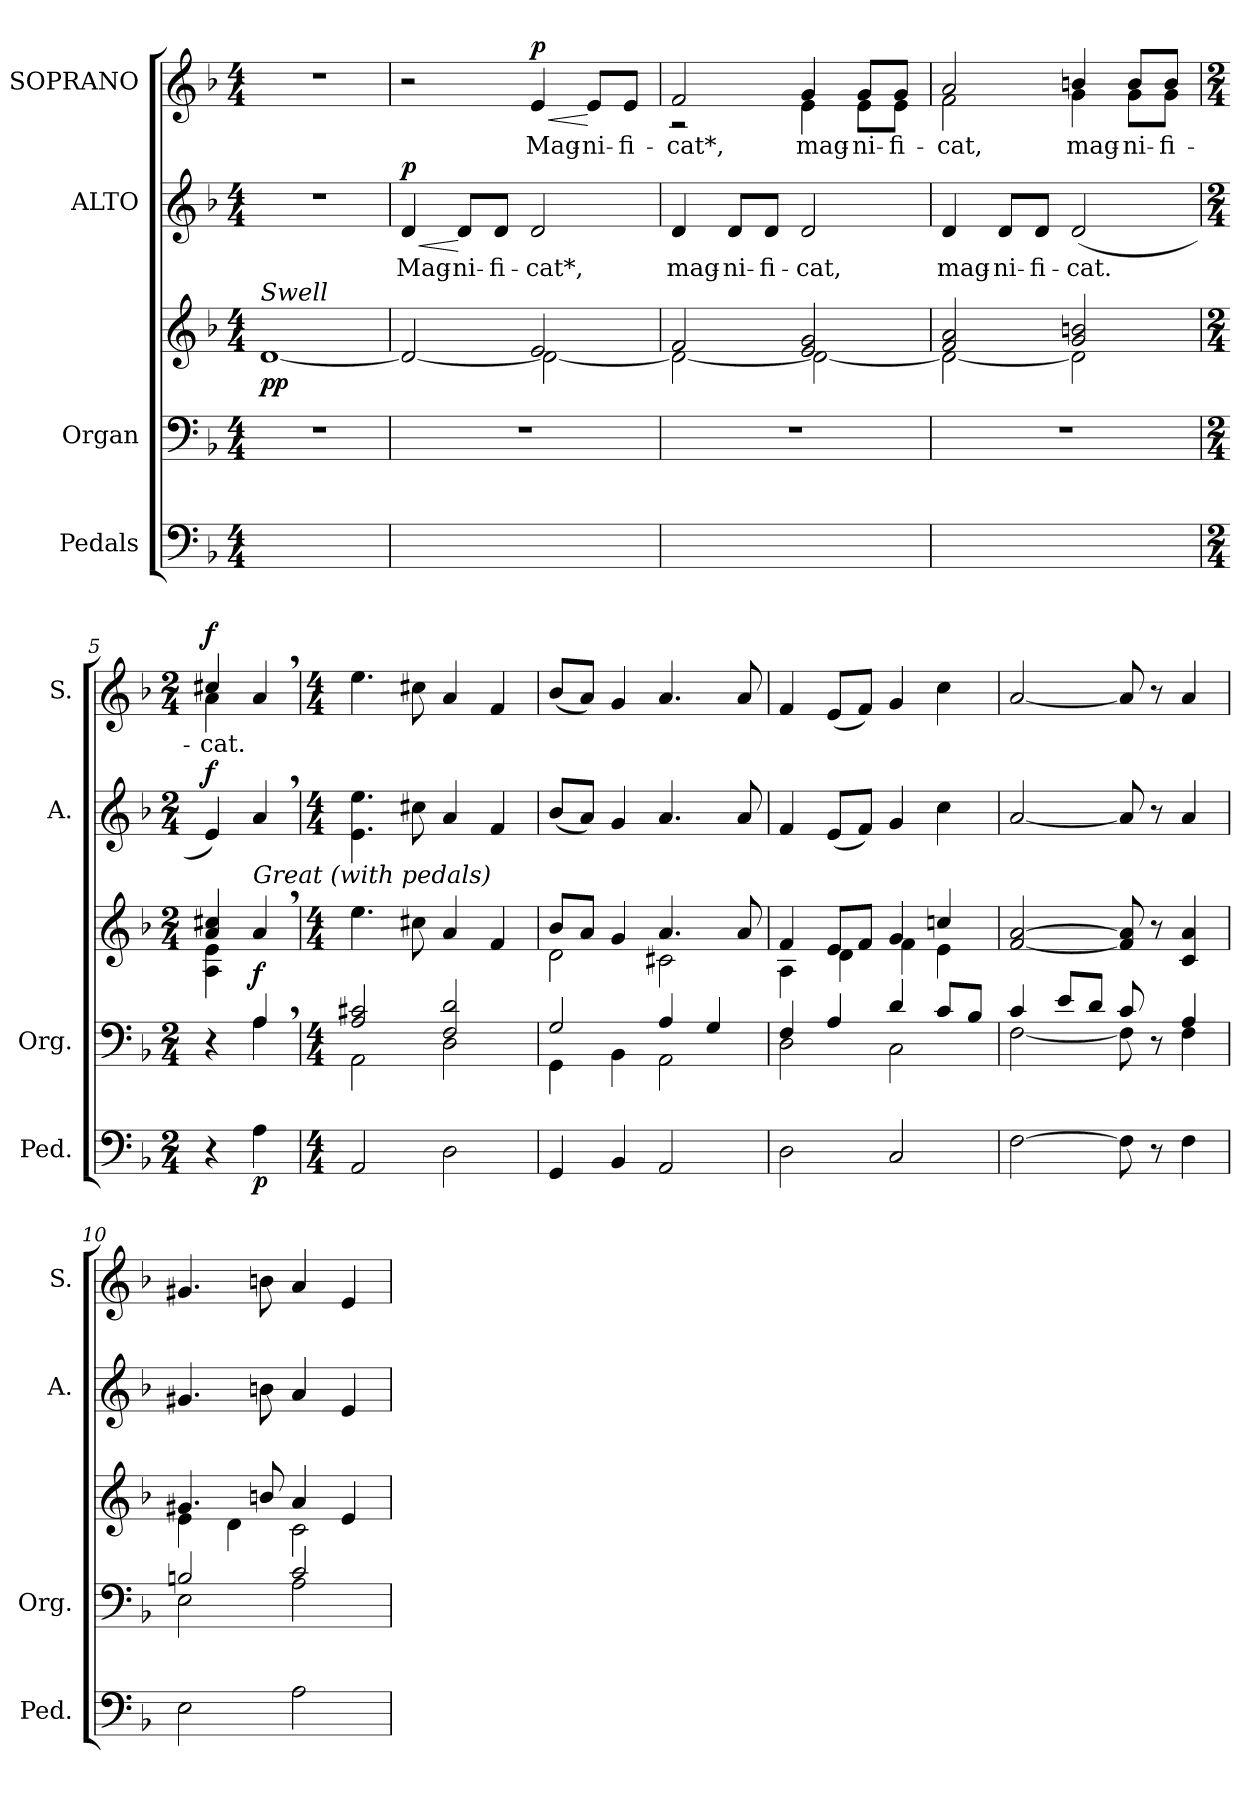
**kern	**dynam	**kern	**kern	**dynam	**kern	**text	**dynam	**kern	**text	**dynam
*part4	*part4	*part3	*part3	*part3	*part2	*part2	*part2	*part1	*part1	*part1
*staff5	*staff5	*staff4	*staff3	*staff3/4	*staff2	*staff2	*staff2	*staff1	*staff1	*staff1
*I"Pedals	*	*I"Organ	*	*	*I"ALTO	*	*	*I"SOPRANO	*	*
*I'Ped.	*	*I'Org.	*	*	*I'A.	*	*	*I'S.	*	*
!!LO:PB:g=z
*clefF4	*	*clefF4	*clefG2	*	*clefG2	*	*	*clefG2	*	*
*k[b-]	*	*k[b-]	*k[b-]	*	*k[b-]	*	*	*k[b-]	*	*
*d:	*	*d:	*d:	*	*d:	*	*	*d:	*	*
*M4/4	*	*M4/4	*M4/4	*	*M4/4	*	*	*M4/4	*	*
*MM95	*	*MM95	*MM95	*	*MM95	*	*	*MM95	*	*
=1	=1	=1	=1	=1	=1	=1	=1	=1	=1	=1
!	!	!	!LO:TX:a:i:t=Swell	!	!	!	!	!	!	!
1ryy	.	1r	[1di	pp	1r	.	.	1r	.	.
=2	=2	=2	=2	=2	=2	=2	=2	=2	=2	=2
*	*	*	*^	*	*	*	*	*	*	*
!	!	!	!	!	!	!	!LO:LY:b:color=#000000	!LO:HP:b	!	!	!
1ryy	.	1r	2di/_	2ryy	.	4di/	Mag-	< p	2r	.	.
!	!	!	!	!	!	!	!LO:LY:b:color=#000000	!	!	!	!
.	.	.	.	.	.	8di/L	-ni-	[	.	.	.
!	!	!	!	!	!	!	!LO:LY:b:color=#000000	!	!	!	!
.	.	.	.	.	.	8di/J	-fi-	.	.	.	.
!	!	!	!	!	!	!	!LO:LY:b:color=#000000	!	!	!	!
!	!	!	!	!	!	!	!	!	!	!LO:LY:b:color=#000000	!LO:HP:b
.	.	.	2ei/	2di\_	.	2di/	-cat*,	.	4ei/	Mag-	< p
!	!	!	!	!	!	!	!	!	!	!LO:LY:b:color=#000000	!
.	.	.	.	.	.	.	.	.	8ei/L	-ni-	[
!	!	!	!	!	!	!	!	!	!	!LO:LY:b:color=#000000	!
.	.	.	.	.	.	.	.	.	8ei/J	-fi-	.
=3	=3	=3	=3	=3	=3	=3	=3	=3	=3	=3	=3
!	!	!	!	!	!	!	!LO:LY:b:color=#000000	!	!	!	!
!	!	!	!	!	!	!	!	!	!	!LO:LY:b:color=#000000	!
*	*	*	*	*	*	*	*	*	*^	*	*
1ryy	.	1r	2fi/	2di\_	.	4di/	mag-	.	2fi/	2r	-cat*,	.
!	!	!	!	!	!	!	!LO:LY:b:color=#000000	!	!	!	!	!
.	.	.	.	.	.	8di/L	-ni-	.	.	.	.	.
!	!	!	!	!	!	!	!LO:LY:b:color=#000000	!	!	!	!	!
.	.	.	.	.	.	8di/J	-fi-	.	.	.	.	.
!	!	!	!	!	!	!	!LO:LY:b:color=#000000	!	!	!	!	!
!	!	!	!	!	!	!	!	!	!	!	!LO:LY:b:color=#000000	!
.	.	.	2ei/ 2gi	2di\_	.	2di/	-cat,	.	4gi/	4ei\	mag-	.
!	!	!	!	!	!	!	!	!	!	!	!LO:LY:b:color=#000000	!
.	.	.	.	.	.	.	.	.	8gi/L	8ei\L	-ni-	.
!	!	!	!	!	!	!	!	!	!	!	!LO:LY:b:color=#000000	!
.	.	.	.	.	.	.	.	.	8gi/J	8ei\J	-fi-	.
=4	=4	=4	=4	=4	=4	=4	=4	=4	=4	=4	=4	=4
!	!	!	!	!	!	!	!LO:LY:b:color=#000000	!	!	!	!	!
!	!	!	!	!	!	!	!	!	!	!	!LO:LY:b:color=#000000	!
1ryy	.	1r	2fi/ 2ai	2di\_	.	4di/	mag-	.	2ai/	2fi\	-cat,	.
!	!	!	!	!	!	!	!LO:LY:b:color=#000000	!	!	!	!	!
.	.	.	.	.	.	8di/L	-ni-	.	.	.	.	.
!	!	!	!	!	!	!	!LO:LY:b:color=#000000	!	!	!	!	!
.	.	.	.	.	.	8di/J	-fi-	.	.	.	.	.
!	!	!	!	!	!	!	!LO:LY:b:color=#000000	!	!	!	!	!
!	!	!	!	!	!	!	!	!	!	!	!LO:LY:b:color=#000000	!
.	.	.	2gi/ 2bni	2di\]	.	(2di/	-cat.	.	4bni/	4gi\	mag-	.
!	!	!	!	!	!	!	!	!	!	!	!LO:LY:b:color=#000000	!
.	.	.	.	.	.	.	.	.	8bi/L	8gi\L	-ni-	.
!	!	!	!	!	!	!	!	!	!	!	!LO:LY:b:color=#000000	!
.	.	.	.	.	.	.	.	.	8bi/J	8gi\J	-fi-	.
=5	=5	=5	=5	=5	=5	=5	=5	=5	=5	=5	=5	=5
*M2/4	*	*M2/4	*M2/4	*	*	*M2/4	*	*	*M2/4	*	*	*
*	*	*^	*	*	*	*	*	*	*	*	*	*
!	!	!	!	!	!	!	!	!	!	!	!	!LO:LY:b:color=#000000	!
4r	.	4r	4ryy	4ai/ 4cc#Xi	4Ai\ 4ei	.	4ei/)	.	f	4cc#Xi/	4ai\	-cat.	f
!	!	!	!	!LO:TX:a:i:t=Great (with pedals)	!	!	!	!	!	!	!	!	!
4Ai\	p	4A,i/	4Ai\	4a,i/	4ryy	f	4a,i/	.	.	4a,i/	4ryy	.	.
*	*	*	*	*v	*v	*	*	*	*	*v	*v	*	*
=6	=6	=6	=6	=6	=6	=6	=6	=6	=6	=6	=6
*M4/4	*	*M4/4	*	*M4/4	*	*M4/4	*	*	*M4/4	*	*
2AAi/	.	2Ai/ 2c#Xi	2AAi\	4.eei\	.	4.ei\ 4.eei	.	.	4.eei\	.	.
.	.	.	.	8cc#Xi\	.	8cc#Xi\	.	.	8cc#Xi\	.	.
2Di\	.	2Fi/ 2di	2Di\	4ai/	.	4ai/	.	.	4ai/	.	.
.	.	.	.	4fi/	.	4fi/	.	.	4fi/	.	.
!!LO:LB:g=z
=7	=7	=7	=7	=7	=7	=7	=7	=7	=7	=7	=7
*	*	*	*	*^	*	*	*	*	*	*	*
4GGi/	.	2Gi/	4GGi\	8b-i/L	2di\	.	(8b-i/L	.	.	(8b-i/L	.	.
.	.	.	.	8ai/J	.	.	8ai/J)	.	.	8ai/J)	.	.
4BB-i/	.	.	4BB-i\	4gi/	.	.	4gi/	.	.	4gi/	.	.
2AAi/	.	4Ai/	2AAi\	4.ai/	2c#Xi\	.	4.ai/	.	.	4.ai/	.	.
.	.	4Gi/	.	.	.	.	.	.	.	.	.	.
.	.	.	.	8ai/	.	.	8ai/	.	.	8ai/	.	.
=8	=8	=8	=8	=8	=8	=8	=8	=8	=8	=8	=8	=8
2Di\	.	4Fi/	2Di\	4fi/	4Ai\	.	4fi/	.	.	4fi/	.	.
.	.	4Ai/	.	8ei/L	4di\	.	(8ei/L	.	.	(8ei/L	.	.
.	.	.	.	8fi/J	.	.	8fi/J)	.	.	8fi/J)	.	.
2Ci/	.	4di/	2Ci\	4gi/	4fi\	.	4gi/	.	.	4gi/	.	.
.	.	8ci/L	.	4ccni/	4ei\	.	4cci\	.	.	4cci\	.	.
.	.	8B-i/J	.	.	.	.	.	.	.	.	.	.
*	*	*	*	*v	*v	*	*	*	*	*	*	*
=9	=9	=9	=9	=9	=9	=9	=9	=9	=9	=9	=9
[2Fi\	.	4ci/	[2Fi\	[2fi/ [2ai	.	[2ai/	.	.	[2ai/	.	.
.	.	8ei/L	.	.	.	.	.	.	.	.	.
.	.	8di/J	.	.	.	.	.	.	.	.	.
8Fi\]	.	8ci/	8Fi\]	8fi/] 8ai]	.	8ai/]	.	.	8ai/]	.	.
8r	.	8r	8ryy	8r	.	8r	.	.	8r	.	.
4Fi\	.	4Ai/	4Fi\	4ci/ 4ai	.	4ai/	.	.	4ai/	.	.
=10	=10	=10	=10	=10	=10	=10	=10	=10	=10	=10	=10
*	*	*	*	*^	*	*	*	*	*	*	*
2Ei\	.	2Bni/	2Ei\	4.g#Xi/	4ei\	.	4.g#Xi/	.	.	4.g#Xi/	.	.
.	.	.	.	.	4di\	.	.	.	.	.	.	.
.	.	.	.	8bni/	.	.	8bni\	.	.	8bni\	.	.
2Ai\	.	2ci/	2Ai\	4ai/	2ci\	.	4ai/	.	.	4ai/	.	.
.	.	.	.	4ei/	.	.	4ei/	.	.	4ei/	.	.
*	*	*v	*v	*	*	*	*	*	*	*	*	*
*	*	*	*v	*v	*	*	*	*	*	*	*
=	=	=	=	=	=	=	=	=	=	=
*-	*-	*-	*-	*-	*-	*-	*-	*-	*-	*-
